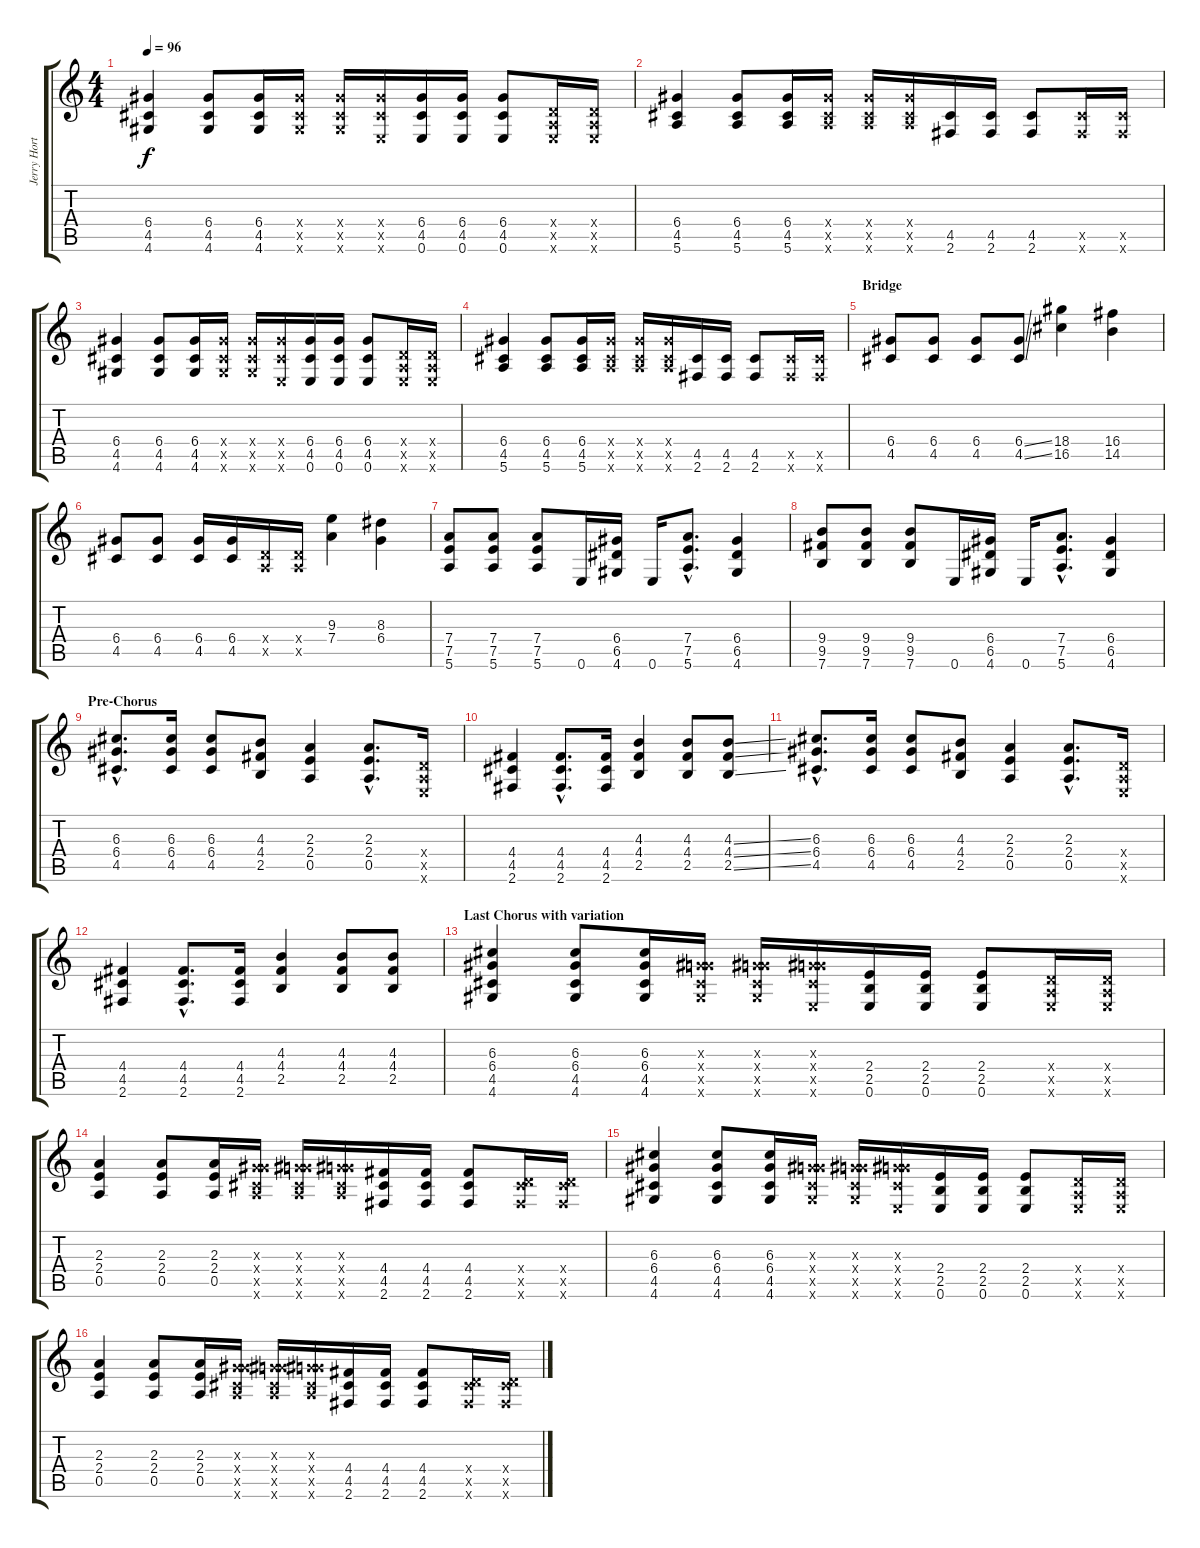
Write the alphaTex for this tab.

\track ("Jerry Horton - Guitar" "Jerry Hort") {instrument overdrivenguitar}
\staff {score tabs}
\tuning (E4 B3 G3 D3 A2 E2) {hide}
\ts (4 4)
\tempo 96
\clef g2
\ks c
(6.4 4.5 4.6).4{dy f} (6.4 4.5 4.6).8 (6.4 4.5 4.6).16 (6.4{x} 4.5{x} 4.6{x}).16 (6.4{x} 4.5{x} 4.6{x}).16 (6.4{x} 4.5{x} 0.6{x}).16 (6.4 4.5 0.6).16 (6.4 4.5 0.6).16 (6.4 4.5 0.6).8 (0.4{x} 0.5{x} 0.6{x}).16 (0.4{x} 0.5{x} 0.6{x}).16 |
(6.4 4.5 5.6).4 (6.4 4.5 5.6).8 (6.4 4.5 5.6).16 (6.4{x} 4.5{x} 5.6{x}).16 (6.4{x} 4.5{x} 5.6{x}).16 (6.4{x} 4.5{x} 5.6{x}).16 (4.5 2.6).16 (4.5 2.6).16 (4.5 2.6).8 (4.5{x} 2.6{x}).16 (4.5{x} 2.6{x}).16 |
(6.4 4.5 4.6).4 (6.4 4.5 4.6).8 (6.4 4.5 4.6).16 (6.4{x} 4.5{x} 4.6{x}).16 (6.4{x} 4.5{x} 4.6{x}).16 (6.4{x} 4.5{x} 0.6{x}).16 (6.4 4.5 0.6).16 (6.4 4.5 0.6).16 (6.4 4.5 0.6).8 (0.4{x} 0.5{x} 0.6{x}).16 (0.4{x} 0.5{x} 0.6{x}).16 |
(6.4 4.5 5.6).4 (6.4 4.5 5.6).8 (6.4 4.5 5.6).16 (6.4{x} 4.5{x} 5.6{x}).16 (6.4{x} 4.5{x} 5.6{x}).16 (6.4{x} 4.5{x} 5.6{x}).16 (4.5 2.6).16 (4.5 2.6).16 (4.5 2.6).8 (4.5{x} 2.6{x}).16 (4.5{x} 2.6{x}).16 |
\section ("" "Bridge")
(6.4 4.5).8 (6.4 4.5).8 (6.4 4.5).8 (6.4{ss} 4.5{ss}).8 (18.4 16.5).4 (16.4 14.5).4 |
(6.4 4.5).8 (6.4 4.5).8 (6.4 4.5).16 (6.4 4.5).16 (0.4{x} 0.5{x}).16 (0.4{x} 0.5{x}).16 (9.3 7.4).4 (8.3 6.4).4 |
(7.4 7.5 5.6).8 (7.4 7.5 5.6).8 (7.4 7.5 5.6).8 0.6.16 (6.4 6.5 4.6).16 0.6.16 (7.4{hac} 7.5{hac} 5.6{hac}).8{d} (6.4 6.5 4.6).4 |
(9.4 9.5 7.6).8 (9.4 9.5 7.6).8 (9.4 9.5 7.6).8 0.6.16 (6.4 6.5 4.6).16 0.6.16 (7.4{hac} 7.5{hac} 5.6{hac}).8{d} (6.4 6.5 4.6).4 |
\section ("" "Pre-Chorus ")
(6.3{hac} 6.4{hac} 4.5{hac}).8{d} (6.3 6.4 4.5).16 (6.3 6.4 4.5).8 (4.3 4.4 2.5).8 (2.3 2.4 0.5).4 (2.3{hac} 2.4{hac} 0.5{hac}).8{d} (0.4{x} 0.5{x} 0.6{x}).16 |
(4.4 4.5 2.6).4 (4.4{hac} 4.5{hac} 2.6{hac}).8{d} (4.4 4.5 2.6).16 (4.3 4.4 2.5).4 (4.3 4.4 2.5).8 (4.3{ss} 4.4{ss} 2.5{ss}).8 |
(6.3{hac} 6.4{hac} 4.5{hac}).8{d} (6.3 6.4 4.5).16 (6.3 6.4 4.5).8 (4.3 4.4 2.5).8 (2.3 2.4 0.5).4 (2.3{hac} 2.4{hac} 0.5{hac}).8{d} (0.4{x} 0.5{x} 0.6{x}).16 |
(4.4 4.5 2.6).4 (4.4{hac} 4.5{hac} 2.6{hac}).8{d} (4.4 4.5 2.6).16 (4.3 4.4 2.5).4 (4.3 4.4 2.5).8 (4.3 4.4 2.5).8 |
\section ("" "Last Chorus with variation")
(6.3 6.4 4.5 4.6).4 (6.3 6.4 4.5 4.6).8 (6.3 6.4 4.5 4.6).16 (0.3{x} 6.4{x} 4.5{x} 4.6{x}).16 (0.3{x} 6.4{x} 4.5{x} 4.6{x}).16 (0.3{x} 6.4{x} 4.5{x} 0.6{x}).16 (2.4 2.5 0.6).16 (2.4 2.5 0.6).16 (2.4 2.5 0.6).8 (0.4{x} 0.5{x} 0.6{x}).16 (0.4{x} 0.5{x} 0.6{x}).16 |
(2.3 2.4 0.5).4 (2.3 2.4 0.5).8 (2.3 2.4 0.5).16 (0.3{x} 6.4{x} 4.5{x} 5.6{x}).16 (0.3{x} 6.4{x} 4.5{x} 5.6{x}).16 (0.3{x} 6.4{x} 4.5{x} 5.6{x}).16 (4.4 4.5 2.6).16 (4.4 4.5 2.6).16 (4.4 4.5 2.6).8 (0.4{x} 4.5{x} 2.6{x}).16 (0.4{x} 4.5{x} 2.6{x}).16 |
(6.3 6.4 4.5 4.6).4 (6.3 6.4 4.5 4.6).8 (6.3 6.4 4.5 4.6).16 (0.3{x} 6.4{x} 4.5{x} 4.6{x}).16 (0.3{x} 6.4{x} 4.5{x} 4.6{x}).16 (0.3{x} 6.4{x} 4.5{x} 0.6{x}).16 (2.4 2.5 0.6).16 (2.4 2.5 0.6).16 (2.4 2.5 0.6).8 (0.4{x} 0.5{x} 0.6{x}).16 (0.4{x} 0.5{x} 0.6{x}).16 |
(2.3 2.4 0.5).4 (2.3 2.4 0.5).8 (2.3 2.4 0.5).16 (0.3{x} 6.4{x} 4.5{x} 5.6{x}).16 (0.3{x} 6.4{x} 4.5{x} 5.6{x}).16 (0.3{x} 6.4{x} 4.5{x} 5.6{x}).16 (4.4 4.5 2.6).16 (4.4 4.5 2.6).16 (4.4 4.5 2.6).8 (0.4{x} 4.5{x} 2.6{x}).16 (0.4{x} 4.5{x} 2.6{x}).16
